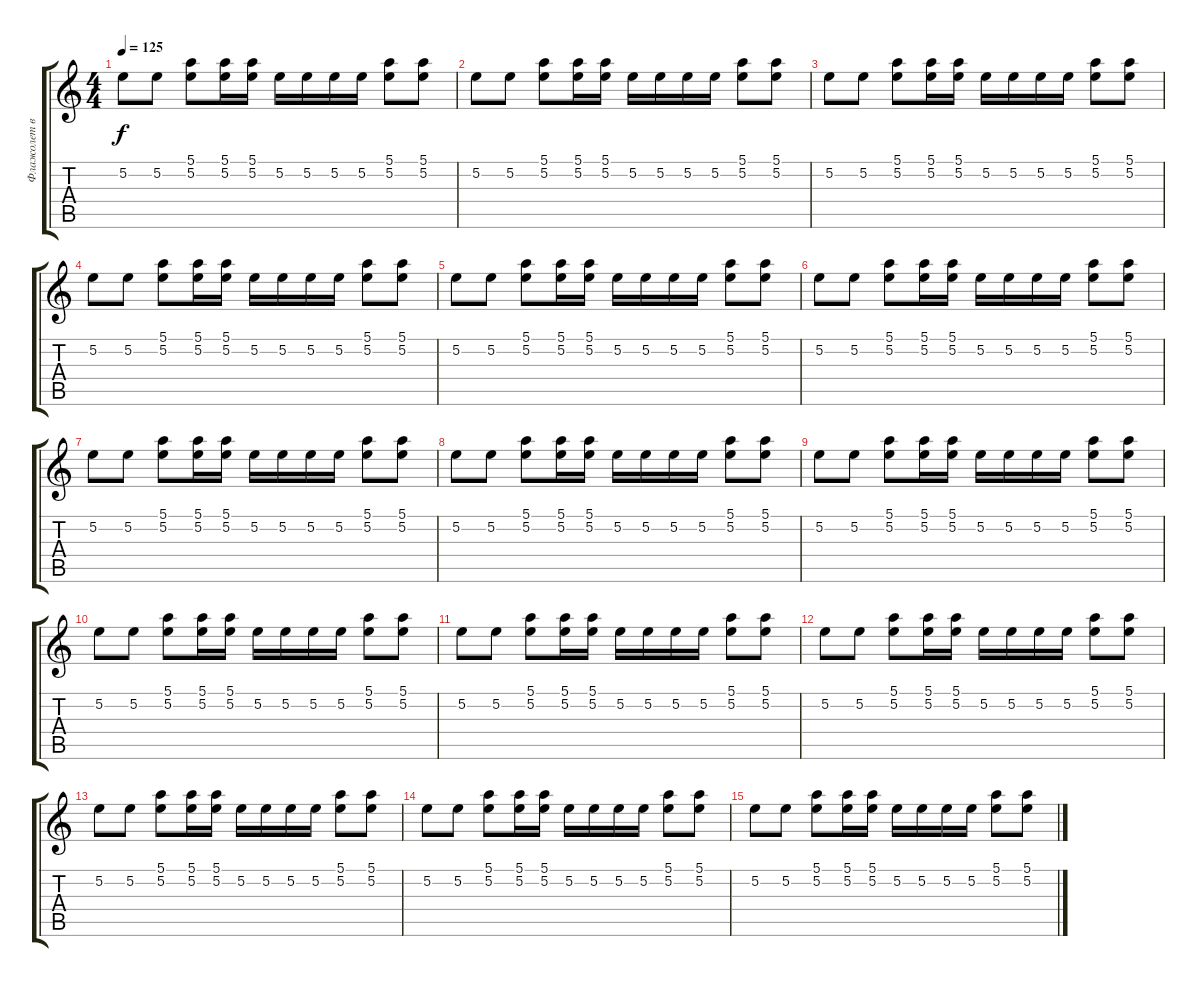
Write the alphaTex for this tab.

\track ("Флажолет вступлениие" "Флажолет в") {instrument overdrivenguitar}
\staff {score tabs}
\tuning (E4 B3 G3 D3 A2 E2) {hide}
\ts (4 4)
\tempo 125
\clef g2
\ks c
5.2.8{dy f} 5.2.8 (5.1 5.2).8 (5.1 5.2).16 (5.1 5.2).16 5.2.16 5.2.16 5.2.16 5.2.16 (5.1 5.2).8 (5.1 5.2).8 |
5.2.8 5.2.8 (5.1 5.2).8 (5.1 5.2).16 (5.1 5.2).16 5.2.16 5.2.16 5.2.16 5.2.16 (5.1 5.2).8 (5.1 5.2).8 |
5.2.8 5.2.8 (5.1 5.2).8 (5.1 5.2).16 (5.1 5.2).16 5.2.16 5.2.16 5.2.16 5.2.16 (5.1 5.2).8 (5.1 5.2).8 |
5.2.8 5.2.8 (5.1 5.2).8 (5.1 5.2).16 (5.1 5.2).16 5.2.16 5.2.16 5.2.16 5.2.16 (5.1 5.2).8 (5.1 5.2).8 |
5.2.8 5.2.8 (5.1 5.2).8 (5.1 5.2).16 (5.1 5.2).16 5.2.16 5.2.16 5.2.16 5.2.16 (5.1 5.2).8 (5.1 5.2).8 |
5.2.8 5.2.8 (5.1 5.2).8 (5.1 5.2).16 (5.1 5.2).16 5.2.16 5.2.16 5.2.16 5.2.16 (5.1 5.2).8 (5.1 5.2).8 |
5.2.8 5.2.8 (5.1 5.2).8 (5.1 5.2).16 (5.1 5.2).16 5.2.16 5.2.16 5.2.16 5.2.16 (5.1 5.2).8 (5.1 5.2).8 |
5.2.8 5.2.8 (5.1 5.2).8 (5.1 5.2).16 (5.1 5.2).16 5.2.16 5.2.16 5.2.16 5.2.16 (5.1 5.2).8 (5.1 5.2).8 |
5.2.8 5.2.8 (5.1 5.2).8 (5.1 5.2).16 (5.1 5.2).16 5.2.16 5.2.16 5.2.16 5.2.16 (5.1 5.2).8 (5.1 5.2).8 |
5.2.8 5.2.8 (5.1 5.2).8 (5.1 5.2).16 (5.1 5.2).16 5.2.16 5.2.16 5.2.16 5.2.16 (5.1 5.2).8 (5.1 5.2).8 |
5.2.8 5.2.8 (5.1 5.2).8 (5.1 5.2).16 (5.1 5.2).16 5.2.16 5.2.16 5.2.16 5.2.16 (5.1 5.2).8 (5.1 5.2).8 |
5.2.8 5.2.8 (5.1 5.2).8 (5.1 5.2).16 (5.1 5.2).16 5.2.16 5.2.16 5.2.16 5.2.16 (5.1 5.2).8 (5.1 5.2).8 |
5.2.8 5.2.8 (5.1 5.2).8 (5.1 5.2).16 (5.1 5.2).16 5.2.16 5.2.16 5.2.16 5.2.16 (5.1 5.2).8 (5.1 5.2).8 |
5.2.8 5.2.8 (5.1 5.2).8 (5.1 5.2).16 (5.1 5.2).16 5.2.16 5.2.16 5.2.16 5.2.16 (5.1 5.2).8 (5.1 5.2).8 |
5.2.8 5.2.8 (5.1 5.2).8 (5.1 5.2).16 (5.1 5.2).16 5.2.16 5.2.16 5.2.16 5.2.16 (5.1 5.2).8 (5.1 5.2).8
